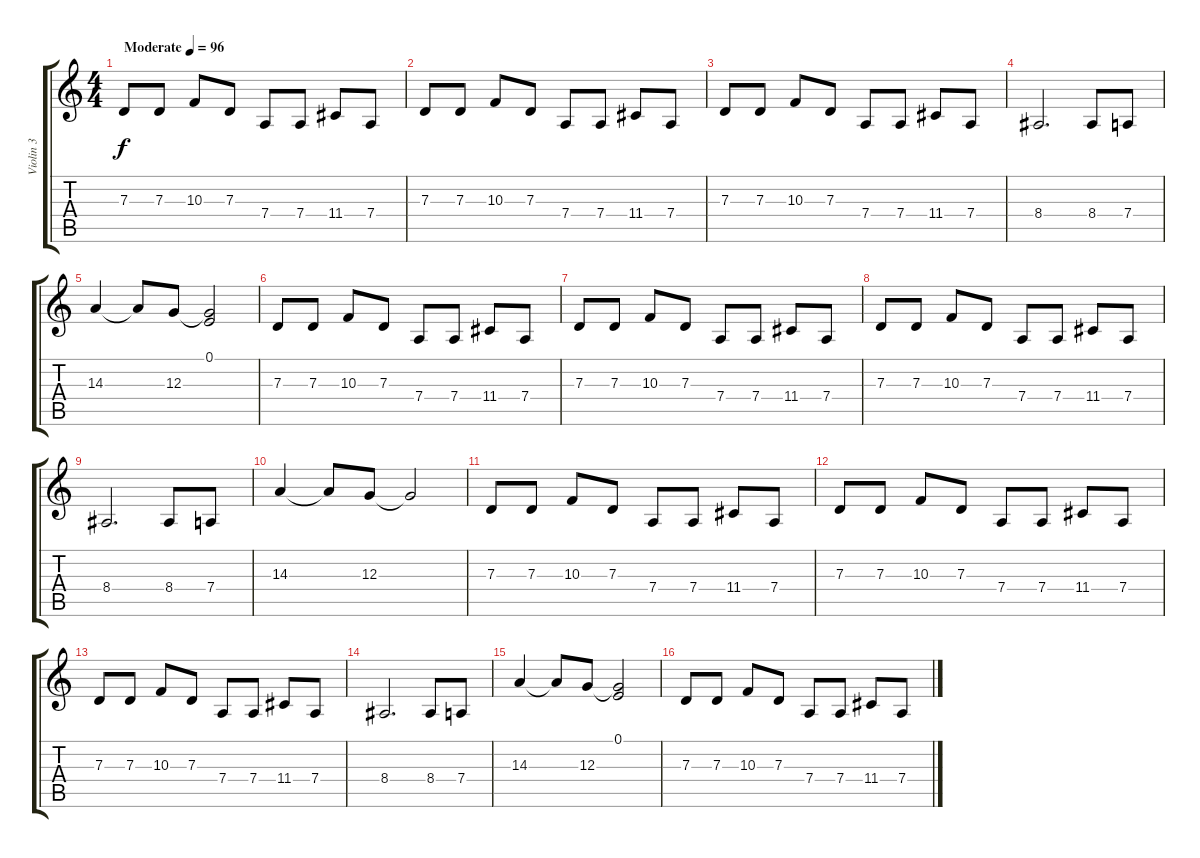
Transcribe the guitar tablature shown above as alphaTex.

\track ("Violin 3" "Violin 3") {instrument violin}
\staff {score tabs}
\tuning (E4 B3 G3 D3 A2 E2) {hide}
\ts (4 4)
\tempo (96 "Moderate")
\clef g2
\ks c
7.3.8{dy f instrument violin} 7.3.8 10.3.8 7.3.8 7.4.8 7.4.8 11.4.8 7.4.8 |
7.3.8 7.3.8 10.3.8 7.3.8 7.4.8 7.4.8 11.4.8 7.4.8 |
7.3.8 7.3.8 10.3.8 7.3.8 7.4.8 7.4.8 11.4.8 7.4.8 |
8.4.2{d} 8.4.8 7.4.8 |
14.3.4 14.3{t}.8 12.3.8 (0.1 12.3{t}).2 |
7.3.8 7.3.8 10.3.8 7.3.8 7.4.8 7.4.8 11.4.8 7.4.8 |
7.3.8 7.3.8 10.3.8 7.3.8 7.4.8 7.4.8 11.4.8 7.4.8 |
7.3.8 7.3.8 10.3.8 7.3.8 7.4.8 7.4.8 11.4.8 7.4.8 |
8.4.2{d} 8.4.8 7.4.8 |
14.3.4 14.3{t}.8 12.3.8 12.3{t}.2 |
7.3.8 7.3.8 10.3.8 7.3.8 7.4.8 7.4.8 11.4.8 7.4.8 |
7.3.8 7.3.8 10.3.8 7.3.8 7.4.8 7.4.8 11.4.8 7.4.8 |
7.3.8 7.3.8 10.3.8 7.3.8 7.4.8 7.4.8 11.4.8 7.4.8 |
8.4.2{d} 8.4.8 7.4.8 |
14.3.4 14.3{t}.8 12.3.8 (0.1 12.3{t}).2 |
7.3.8 7.3.8 10.3.8 7.3.8 7.4.8 7.4.8 11.4.8 7.4.8
